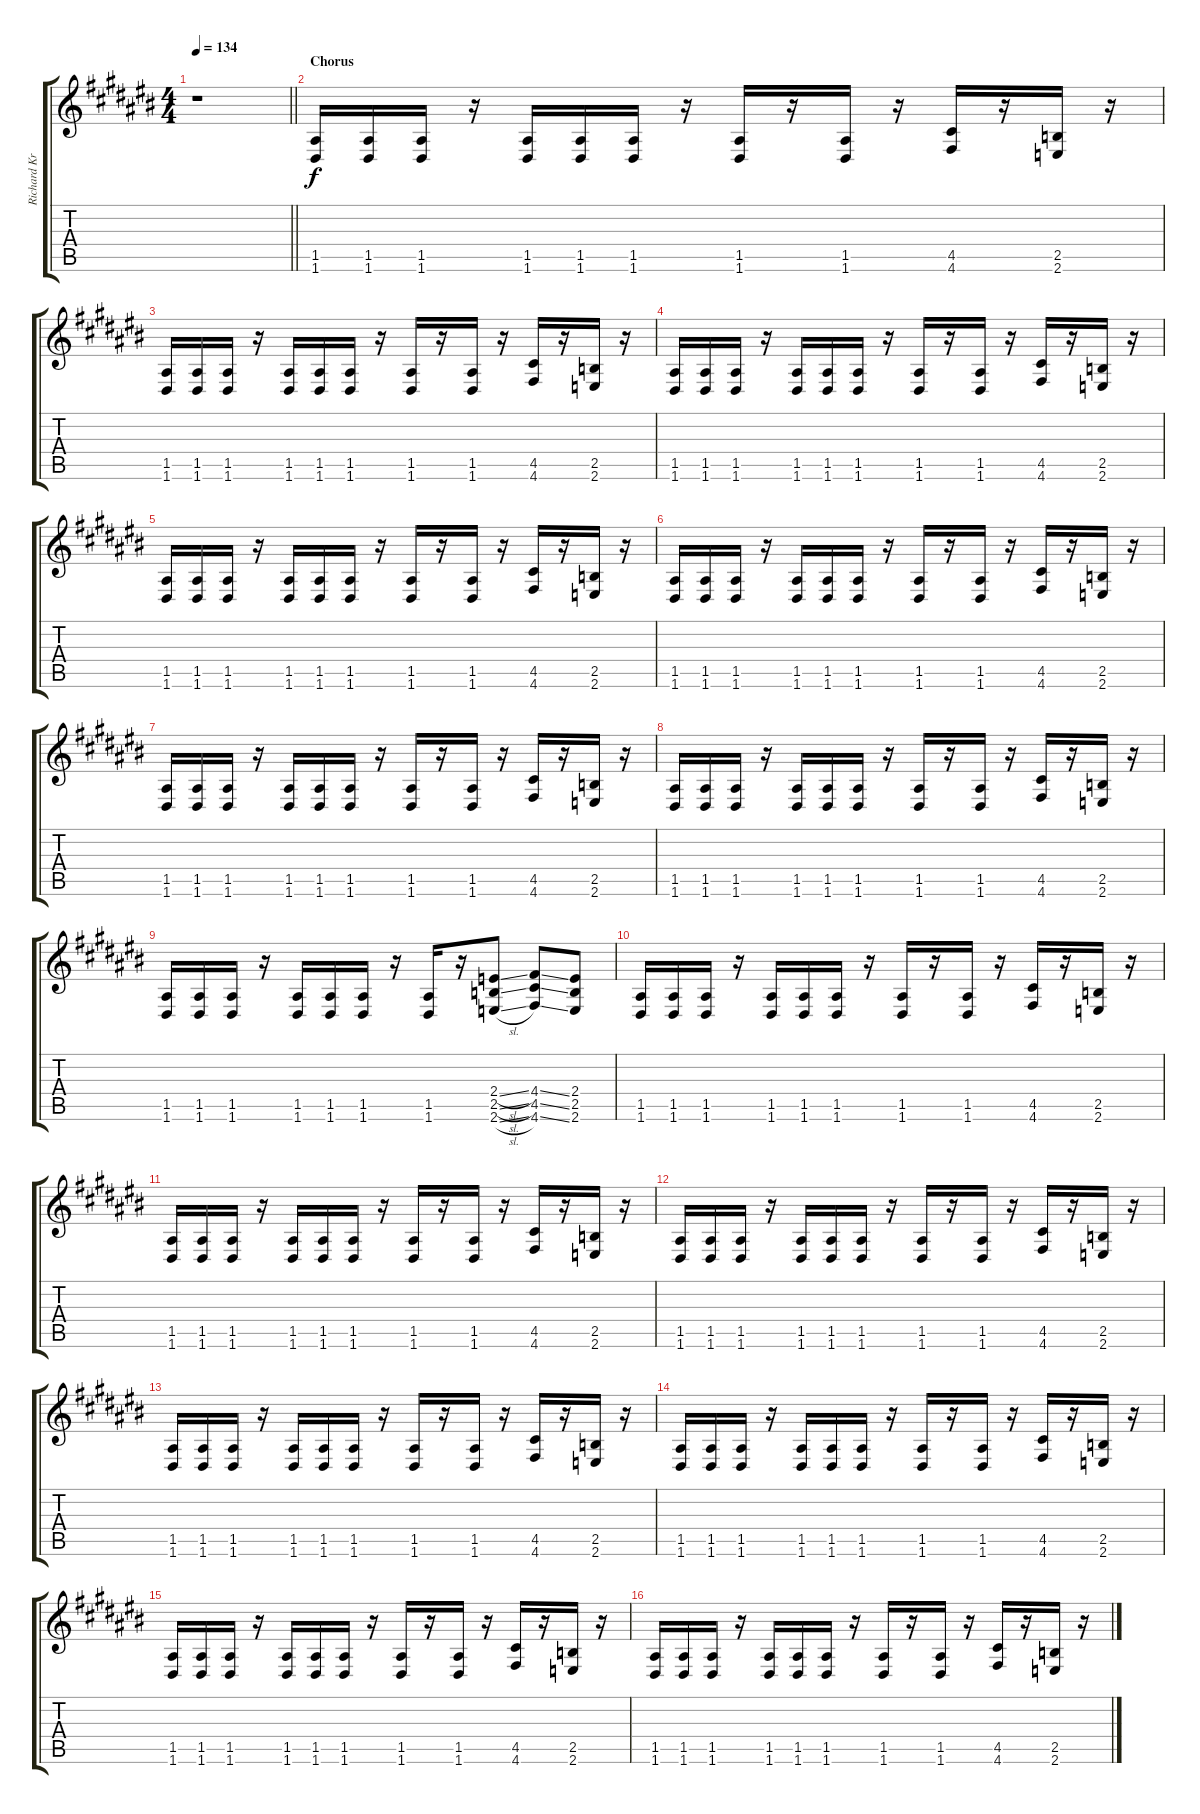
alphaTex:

\track ("Richard Kruspe-Bernstein - Guitar 1" "Richard Kr") {instrument distortionguitar}
\staff {score tabs}
\tuning (E4 B3 G3 D3 A2 D2) {hide}
\ts (4 4)
\tempo 134
\clef g2
\barLineRight lightlight
\ks c#
r.1{dy f} |
\section ("" "Chorus")
(1.5 1.6).16 (1.5 1.6).16 (1.5 1.6).16 r.16 (1.5 1.6).16 (1.5 1.6).16 (1.5 1.6).16 r.16 (1.5 1.6).16 r.16 (1.5 1.6).16 r.16 (4.5 4.6).16 r.16 (2.5 2.6).16 r.16 |
(1.5 1.6).16 (1.5 1.6).16 (1.5 1.6).16 r.16 (1.5 1.6).16 (1.5 1.6).16 (1.5 1.6).16 r.16 (1.5 1.6).16 r.16 (1.5 1.6).16 r.16 (4.5 4.6).16 r.16 (2.5 2.6).16 r.16 |
(1.5 1.6).16 (1.5 1.6).16 (1.5 1.6).16 r.16 (1.5 1.6).16 (1.5 1.6).16 (1.5 1.6).16 r.16 (1.5 1.6).16 r.16 (1.5 1.6).16 r.16 (4.5 4.6).16 r.16 (2.5 2.6).16 r.16 |
(1.5 1.6).16 (1.5 1.6).16 (1.5 1.6).16 r.16 (1.5 1.6).16 (1.5 1.6).16 (1.5 1.6).16 r.16 (1.5 1.6).16 r.16 (1.5 1.6).16 r.16 (4.5 4.6).16 r.16 (2.5 2.6).16 r.16 |
(1.5 1.6).16 (1.5 1.6).16 (1.5 1.6).16 r.16 (1.5 1.6).16 (1.5 1.6).16 (1.5 1.6).16 r.16 (1.5 1.6).16 r.16 (1.5 1.6).16 r.16 (4.5 4.6).16 r.16 (2.5 2.6).16 r.16 |
(1.5 1.6).16 (1.5 1.6).16 (1.5 1.6).16 r.16 (1.5 1.6).16 (1.5 1.6).16 (1.5 1.6).16 r.16 (1.5 1.6).16 r.16 (1.5 1.6).16 r.16 (4.5 4.6).16 r.16 (2.5 2.6).16 r.16 |
(1.5 1.6).16 (1.5 1.6).16 (1.5 1.6).16 r.16 (1.5 1.6).16 (1.5 1.6).16 (1.5 1.6).16 r.16 (1.5 1.6).16 r.16 (1.5 1.6).16 r.16 (4.5 4.6).16 r.16 (2.5 2.6).16 r.16 |
(1.5 1.6).16 (1.5 1.6).16 (1.5 1.6).16 r.16 (1.5 1.6).16 (1.5 1.6).16 (1.5 1.6).16 r.16 (1.5 1.6).16 r.16 (2.4{sl} 2.5{sl} 2.6{sl}).8 (4.4{ss} 4.5{ss} 4.6{ss}).8 (2.4 2.5 2.6).8 |
(1.5 1.6).16 (1.5 1.6).16 (1.5 1.6).16 r.16 (1.5 1.6).16 (1.5 1.6).16 (1.5 1.6).16 r.16 (1.5 1.6).16 r.16 (1.5 1.6).16 r.16 (4.5 4.6).16 r.16 (2.5 2.6).16 r.16 |
(1.5 1.6).16 (1.5 1.6).16 (1.5 1.6).16 r.16 (1.5 1.6).16 (1.5 1.6).16 (1.5 1.6).16 r.16 (1.5 1.6).16 r.16 (1.5 1.6).16 r.16 (4.5 4.6).16 r.16 (2.5 2.6).16 r.16 |
(1.5 1.6).16 (1.5 1.6).16 (1.5 1.6).16 r.16 (1.5 1.6).16 (1.5 1.6).16 (1.5 1.6).16 r.16 (1.5 1.6).16 r.16 (1.5 1.6).16 r.16 (4.5 4.6).16 r.16 (2.5 2.6).16 r.16 |
(1.5 1.6).16 (1.5 1.6).16 (1.5 1.6).16 r.16 (1.5 1.6).16 (1.5 1.6).16 (1.5 1.6).16 r.16 (1.5 1.6).16 r.16 (1.5 1.6).16 r.16 (4.5 4.6).16 r.16 (2.5 2.6).16 r.16 |
(1.5 1.6).16 (1.5 1.6).16 (1.5 1.6).16 r.16 (1.5 1.6).16 (1.5 1.6).16 (1.5 1.6).16 r.16 (1.5 1.6).16 r.16 (1.5 1.6).16 r.16 (4.5 4.6).16 r.16 (2.5 2.6).16 r.16 |
(1.5 1.6).16 (1.5 1.6).16 (1.5 1.6).16 r.16 (1.5 1.6).16 (1.5 1.6).16 (1.5 1.6).16 r.16 (1.5 1.6).16 r.16 (1.5 1.6).16 r.16 (4.5 4.6).16 r.16 (2.5 2.6).16 r.16 |
(1.5 1.6).16 (1.5 1.6).16 (1.5 1.6).16 r.16 (1.5 1.6).16 (1.5 1.6).16 (1.5 1.6).16 r.16 (1.5 1.6).16 r.16 (1.5 1.6).16 r.16 (4.5 4.6).16 r.16 (2.5 2.6).16 r.16
